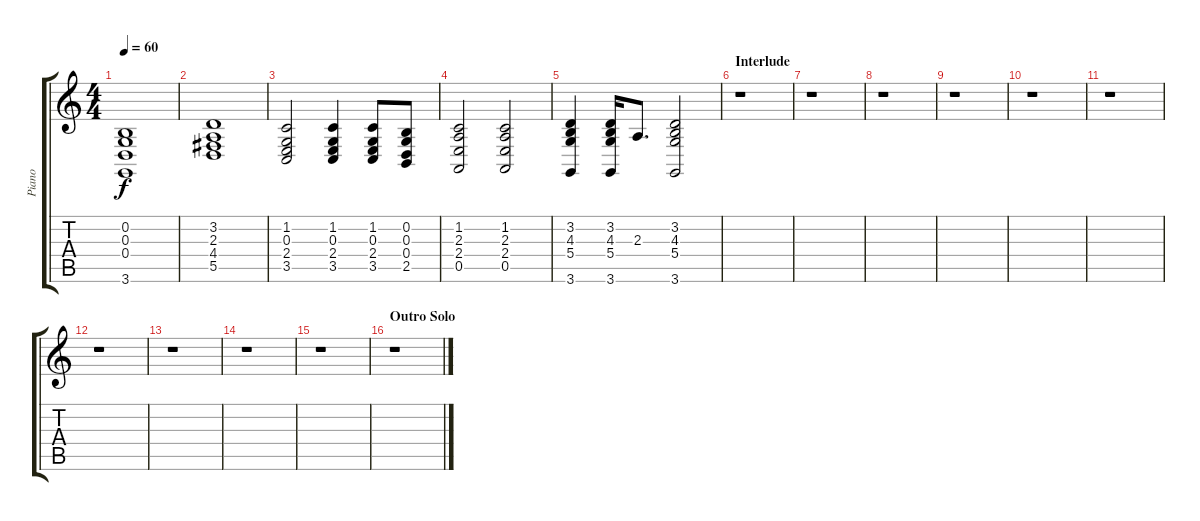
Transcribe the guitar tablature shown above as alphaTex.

\track ("Piano" "Piano") {instrument acousticgrandpiano}
\staff {score tabs}
\tuning (E4 B3 G3 D3 A2 E2) {hide}
\ts (4 4)
\tempo 60
\clef g2
\ks c
(0.2 0.3 0.4 3.6).1{dy f} |
(3.2 2.3 4.4 5.5).1 |
(1.2 0.3 2.4 3.5).2 (1.2 0.3 2.4 3.5).4 (1.2 0.3 2.4 3.5).8 (0.2 0.3 0.4 2.5).8 |
(1.2 2.3 2.4 0.5).2 (1.2 2.3 2.4 0.5).2 |
(3.2 4.3 5.4 3.6).4 (3.2 4.3 5.4 3.6).16 2.3.8{d} (3.2 4.3 5.4 3.6).2 |
\section ("" "Interlude")
r.1 |
r.1 |
r.1 |
r.1 |
r.1 |
r.1 |
r.1 |
r.1 |
r.1 |
r.1 |
\section ("" "Outro Solo")
r.1
